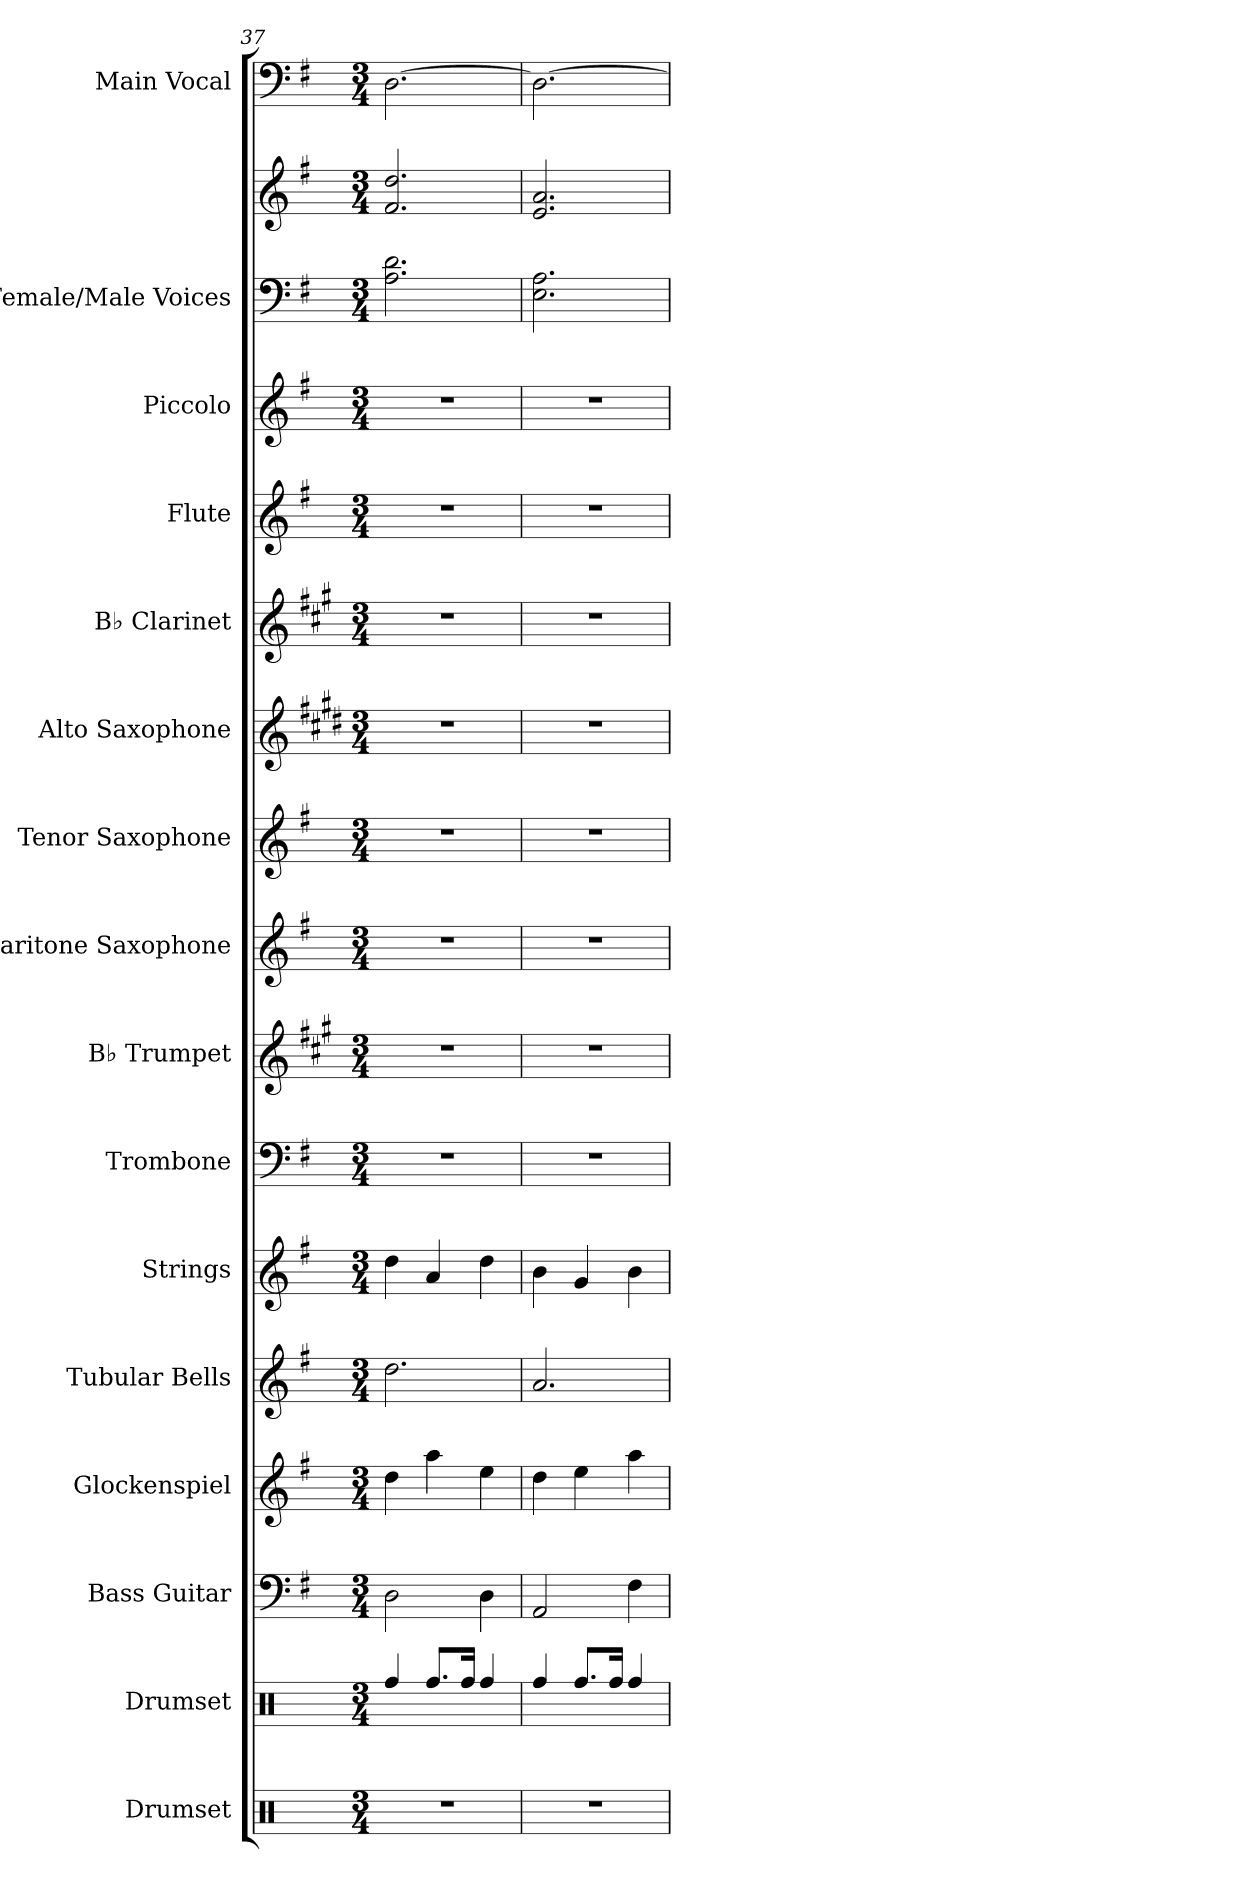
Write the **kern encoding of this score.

**kern	**kern	**kern	**kern	**kern	**kern	**kern	**kern	**kern	**kern	**kern	**kern	**kern	**kern	**kern	**kern	**kern
*part16	*part15	*part14	*part13	*part12	*part11	*part10	*part9	*part8	*part7	*part6	*part5	*part4	*part3	*part2	*part2	*part1
*staff17	*staff16	*staff15	*staff14	*staff13	*staff12	*staff11	*staff10	*staff9	*staff8	*staff7	*staff6	*staff5	*staff4	*staff3	*staff2	*staff1
*I"Drumset	*I"Drumset	*I"Bass Guitar	*I"Glockenspiel	*I"Tubular Bells	*I"Strings	*I"Trombone	*I"B♭ Trumpet	*I"Baritone Saxophone	*I"Tenor Saxophone	*I"Alto Saxophone	*I"B♭ Clarinet	*I"Flute	*I"Piccolo	*I"Female/Male Voices	*	*I"Main Vocal
*I'Drs.	*I'Drs.	*I'B. Guit.	*I'Glk.	*I'Tu. Be.	*I'St.	*I'Tbn.	*I'B♭ Tpt.	*I'Bar. Sax.	*I'T. Sax.	*I'A. Sax.	*I'B♭ Cl.	*I'Fl.	*I'Picc.	*I'Voices	*	*I'Main Vcl.
*clefX	*clefX	*clefF4	*clefG2	*clefG2	*clefG2	*clefF4	*clefG2	*clefG2	*clefG2	*clefG2	*clefG2	*clefG2	*clefG2	*clefF4	*clefG2	*clefF4
*	*	*ITrd7c12	*ITrd-14c-24	*	*	*	*ITrd1c2	*ITrd12c21	*ITrd8c14	*ITrd5c9	*ITrd1c2	*	*ITrd-7c-12	*	*	*
*k[]	*k[]	*k[f#]	*k[f#]	*k[f#]	*k[f#]	*k[f#]	*k[f#]	*k[f#]	*k[f#]	*k[f#]	*k[f#]	*k[f#]	*k[f#]	*k[f#]	*k[f#]	*k[f#]
*M3/4	*M3/4	*M3/4	*M3/4	*M3/4	*M3/4	*M3/4	*M3/4	*M3/4	*M3/4	*M3/4	*M3/4	*M3/4	*M3/4	*M3/4	*M3/4	*M3/4
=37	=37	=37	=37	=37	=37	=37	=37	=37	=37	=37	=37	=37	=37	=37	=37	=37
2.r	4Rff/	2DD\	4dddd\	2.dd\	4dd\	2.r	2.r	2.r	2.r	2.r	2.r	2.r	2.r	2.A\ 2.d\	2.f#/ 2.dd/	[2.D\
.	8.Rff/L	.	4aaaa\	.	4a/	.	.	.	.	.	.	.	.	.	.	.
.	16Rff/Jk	.	.	.	.	.	.	.	.	.	.	.	.	.	.	.
.	4Rff/	4DD\	4eeee\	.	4dd\	.	.	.	.	.	.	.	.	.	.	.
=38	=38	=38	=38	=38	=38	=38	=38	=38	=38	=38	=38	=38	=38	=38	=38	=38
2.r	4Rff/	2AAA/	4dddd\	2.a/	4b\	2.r	2.r	2.r	2.r	2.r	2.r	2.r	2.r	2.E\ 2.A\	2.e/ 2.a/	2.D\_
.	8.Rff/L	.	4eeee\	.	4g/	.	.	.	.	.	.	.	.	.	.	.
.	16Rff/Jk	.	.	.	.	.	.	.	.	.	.	.	.	.	.	.
.	4Rff/	4FF#\	4aaaa\	.	4b\	.	.	.	.	.	.	.	.	.	.	.
=	=	=	=	=	=	=	=	=	=	=	=	=	=	=	=	=
*-	*-	*-	*-	*-	*-	*-	*-	*-	*-	*-	*-	*-	*-	*-	*-	*-
